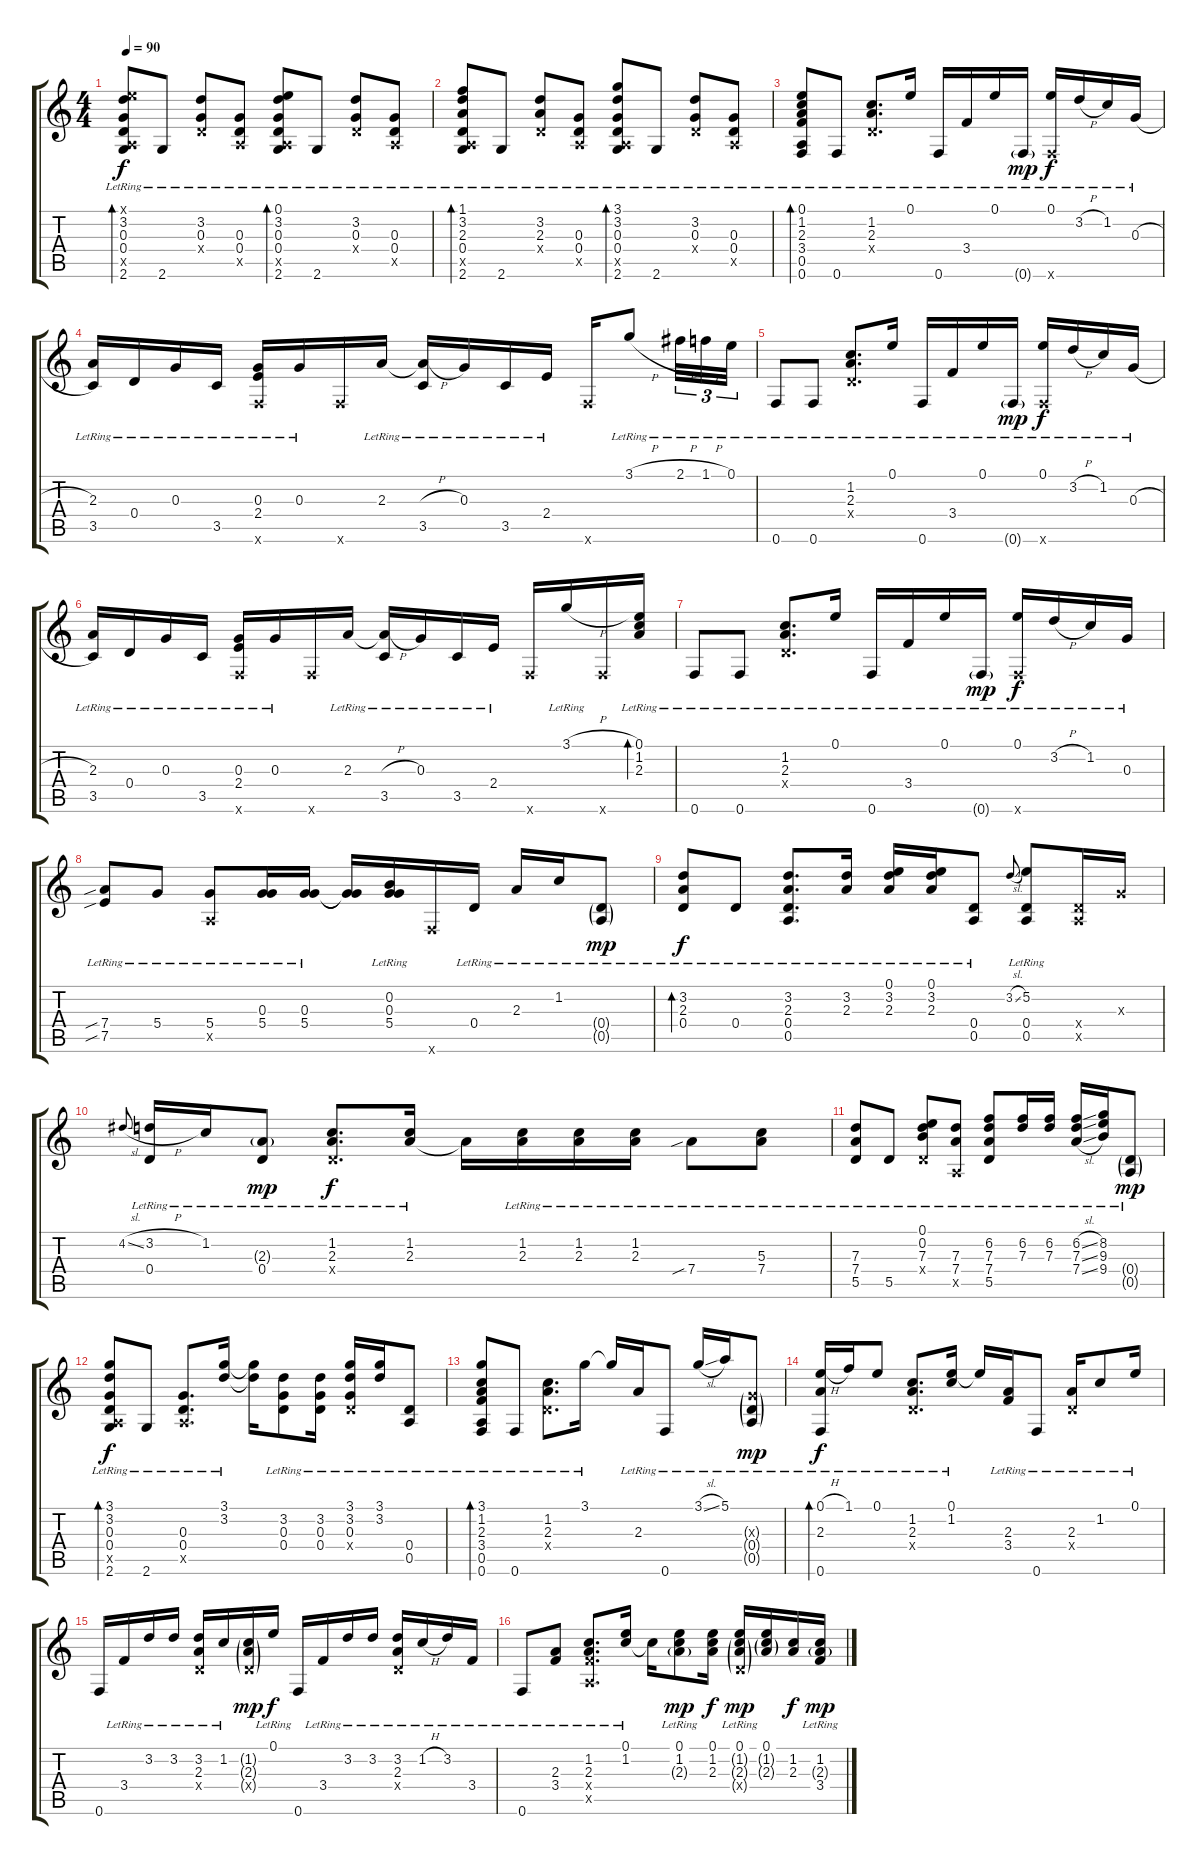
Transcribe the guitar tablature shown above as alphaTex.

\track "" {instrument acousticguitarsteel}
\staff {score tabs}
\tuning (E4 B3 G3 D3 A2 F2) {hide}
\ts (4 4)
\tempo 90
\clef g2
\ks c
(0.1{x} 3.2{lr} 0.3{lr} 0.4{lr} 0.5{x} 2.6{lr}).8{bd 30 dy f} 2.6{lr}.8 (3.2{lr} 0.3{lr} 0.4{x}).8 (0.3{lr} 0.4{lr} 0.5{x}).8 (0.1{lr} 3.2{lr} 0.3{lr} 0.4{lr} 0.5{x} 2.6{lr}).8{bd 30} 2.6{lr}.8 (3.2{lr} 0.3{lr} 0.4{x}).8 (0.3{lr} 0.4{lr} 0.5{x}).8 |
(1.1{lr} 3.2{lr} 2.3{lr} 0.4{lr} 0.5{x} 2.6{lr}).8{bd 30} 2.6{lr}.8 (3.2{lr} 2.3{lr} 0.4{x}).8 (0.3{lr} 0.4{lr} 0.5{x}).8 (3.1{lr} 3.2{lr} 0.3{lr} 0.4{lr} 0.5{x} 2.6{lr}).8{bd 30} 2.6{lr}.8 (3.2{lr} 0.3{lr} 0.4{x}).8 (0.3{lr} 0.4{lr} 0.5{x}).8 |
(0.1{lr} 1.2{lr} 2.3{lr} 3.4{lr} 0.5{lr} 0.6{lr}).8{bd 60} 0.6{lr}.8 (1.2{lr} 2.3{lr} 0.4{x}).8{d} 0.1{lr}.16 0.6{lr}.16 3.4{lr}.16 0.1{lr}.16 0.6{g lr}.16{dy mp} (0.1{lr} 0.6{x}).16{dy f} 3.2{h lr}.16 1.2{lr}.16 0.3{h lr}.16 |
(2.3{lr} 3.5{lr}).16 0.4{lr}.16 0.3{lr}.16 3.5{lr}.16 (0.3{lr} 2.4{lr} 0.6{x}).16 0.3{lr}.16 0.6{x}.16 2.3{lr}.16 (2.3{h t} 3.5{lr}).16 0.3{lr}.16 3.5{lr}.16 2.4{lr}.16 0.6{x}.16 3.1{h lr}.8 2.1{h lr}.32{tu (3 2)} 1.1{h lr}.32{tu (3 2)} 0.1{lr}.32{tu (3 2)} |
0.6{lr}.8 0.6{lr}.8 (1.2{lr} 2.3{lr} 0.4{x}).8{d} 0.1{lr}.16 0.6{lr}.16 3.4{lr}.16 0.1{lr}.16 0.6{g lr}.16{dy mp} (0.1{lr} 0.6{x}).16{dy f} 3.2{h lr}.16 1.2{lr}.16 0.3{h lr}.16 |
(2.3{lr} 3.5{lr}).16 0.4{lr}.16 0.3{lr}.16 3.5{lr}.16 (0.3{lr} 2.4{lr} 0.6{x}).16 0.3{lr}.16 0.6{x}.16 2.3{lr}.16 (2.3{h t} 3.5{lr}).16 0.3{lr}.16 3.5{lr}.16 2.4{lr}.16 0.6{x}.16 3.1{h lr}.16 0.6{x}.16 (0.1{lr} 1.2{lr} 2.3{lr}).16{bd 60} |
0.6{lr}.8 0.6{lr}.8 (1.2{lr} 2.3{lr} 0.4{x}).8{d} 0.1{lr}.16 0.6{lr}.16 3.4{lr}.16 0.1{lr}.16 0.6{g lr}.16{dy mp} (0.1{lr} 0.6{x}).16{dy f} 3.2{h lr}.16 1.2{lr}.16 0.3{lr}.16 |
(7.4{sib lr} 7.5{sib lr}).8 5.4{lr}.8 (5.4{lr} 0.5{x}).8 (0.3{lr} 5.4{lr}).16 (0.3{lr} 5.4{lr}).16 (0.3{t} 5.4{t}).16 (0.2{lr} 0.3{lr} 5.4{lr}).16 0.6{x}.16 0.4{lr}.16 2.3{lr}.16 1.2{lr}.16 (0.4{g lr} 0.5{g lr}).8{dy mp} |
(3.2{lr} 2.3{lr} 0.4{lr}).8{bd 60 dy f} 0.4{lr}.8 (3.2{lr} 2.3{lr} 0.4{lr} 0.5{lr}).8{d} (3.2{lr} 2.3{lr}).16 (0.1{lr} 3.2{lr} 2.3{lr}).16 (0.1{lr} 3.2{lr} 2.3{lr}).16 (0.4{lr} 0.5{lr}).8 3.2{sl}.8{gr onbeat} (5.2{lr} 0.4{lr} 0.5{lr}).8 (0.4{x} 0.5{x}).16 0.3{x}.16 |
4.2{sl}.8{gr onbeat} (3.2{h lr} 0.4{lr}).16 1.2{lr}.16 (2.3{g lr} 0.4{lr}).8{dy mp} (1.2{lr} 2.3{lr} 0.4{x}).8{d dy f} (1.2{lr} 2.3{lr}).16 2.3{t}.16 (1.2{lr} 2.3{lr}).16 (1.2{lr} 2.3{lr}).16 (1.2{lr} 2.3{lr}).16 7.4{sib lr}.8 (5.3{lr} 7.4{lr}).8 |
(7.3{lr} 7.4{lr} 5.5{lr}).8 5.5{lr}.8 (0.1{lr} 0.2{lr} 7.3{lr} 0.4{x}).8 (7.3{lr} 7.4{lr} 0.5{x}).8 (6.2{lr} 7.3{lr} 7.4{lr} 5.5{lr}).8 (6.2{lr} 7.3{lr}).16 (6.2{lr} 7.3{lr}).16 (6.2{sl lr} 7.3{sl lr} 7.4{sl lr}).16 (8.2{lr} 9.3{lr} 9.4{lr}).16 (0.4{g lr} 0.5{g lr}).8{dy mp} |
(3.1{lr} 3.2{lr} 0.3{lr} 0.4{lr} 0.5{x} 2.6{lr}).8{bd 30 dy f} 2.6{lr}.8 (0.3{lr} 0.4{lr} 0.5{x}).8{d} (3.1{lr} 3.2{lr}).16 (3.1{t} 3.2{t}).16 (3.2{lr} 0.3{lr} 0.4{lr}).8 (3.2{lr} 0.3{lr} 0.4{lr}).16 (3.1{lr} 3.2{lr} 0.3{lr} 0.4{x}).16 (3.1{lr} 3.2{lr}).16 (0.4{lr} 0.5{lr}).8 |
(3.1{lr} 1.2{lr} 2.3{lr} 3.4{lr} 0.5{lr} 0.6{lr}).8{bd 60} 0.6{lr}.8 (1.2{lr} 2.3{lr} 0.4{x}).8{d} 3.1{lr}.16 3.1{t}.16 2.3{lr}.16 0.6{lr}.8 3.1{sl lr}.16 5.1{lr}.16 (0.3{g x} 0.4{g lr} 0.5{g lr}).8{dy mp} |
(0.1{h lr} 2.3{lr} 0.6{lr}).16{bd 60 dy f} 1.1{lr}.16 0.1{lr}.8 (1.2{lr} 2.3{lr} 0.4{x}).8{d} (0.1{lr} 1.2{lr}).16 0.1{t}.16 (2.3{lr} 3.4{lr}).16 0.6{lr}.8 (2.3{lr} 0.4{x}).16 1.2{lr}.8 0.1{lr}.16 |
0.6.16 3.4{lr}.16 3.2{lr}.16 3.2{lr}.16 (3.2{lr} 2.3{lr} 0.4{x}).16 1.2{lr}.16 (1.2{g} 2.3{g} 0.4{g x}).16{dy mp} 0.1{lr}.16{dy f} 0.6.16 3.4{lr}.16 3.2{lr}.16 3.2{lr}.16 (3.2{lr} 2.3{lr} 0.4{x}).16 1.2{h lr}.16 3.2{lr}.16 3.4{lr}.16 |
0.6{lr}.8 (2.3{lr} 3.4).8 (1.2 2.3{lr} 3.4{x} 0.5{x}).8{d} (0.1 1.2{lr}).16 1.2{t}.16 (0.1 1.2 2.3{g lr}).8{dy mp} (0.1 1.2 2.3).16{dy f} (0.1 1.2{g lr} 2.3{g lr} 0.4{g x}).16{dy mp} (0.1 1.2{g lr} 2.3{g lr}).16 (1.2 2.3).16{dy f} (1.2 2.3{g lr} 3.4).16{dy mp}
